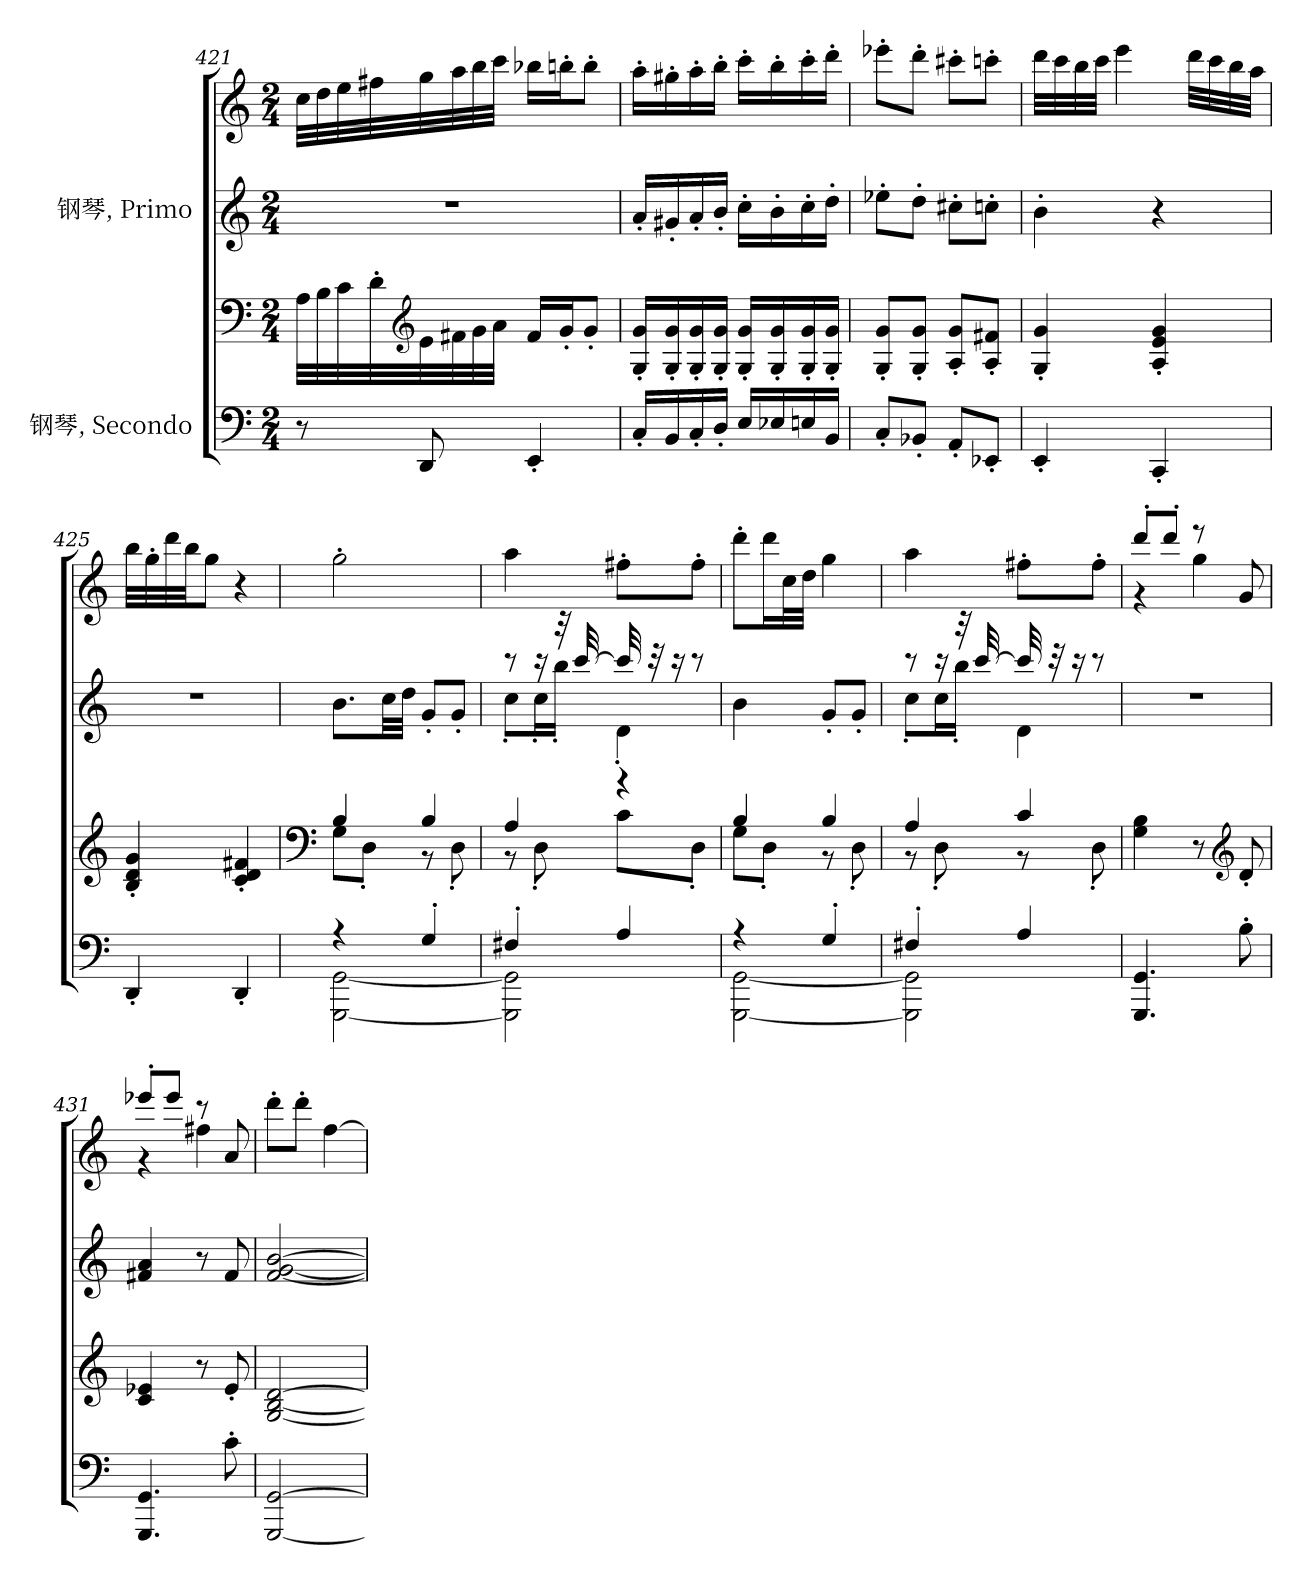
**kern	**kern	**kern	**kern
*part2	*part2	*part1	*part1
*staff4	*staff3	*staff2	*staff1
*I"钢琴, Secondo	*	*I"钢琴, Primo	*
!!LO:LB:g=z
*clefF4	*clefF4	*clefG2	*clefG2
*k[]	*k[]	*k[]	*k[]
*M2/4	*M2/4	*M2/4	*M2/4
=421	=421	=421	=421
8r	32A\LLL	2r	32cc\LLL
.	32B\	.	32dd\
.	32c\	.	32ee\
.	32d'\	.	32ff#X\
*	*clefG2	*	*
8DD/	32e\	.	32gg\
.	32f#X\	.	32aa\
.	32g\	.	32bb\
.	32a\JJJ	.	32ccc\JJJ
4EE'/	16f#/LL	.	16bb-X\LL
.	16g'/J	.	16bbn'\J
.	8g'/J	.	8bb'\J
=422	=422	=422	=422
16C'/LL	16G/' 16g/'LL	16a'/LL	16aa'\LL
16BB/	16G/' 16g/'	16g#X'/	16gg#X'\
16C'/	16G/' 16g/'	16a'/	16aa'\
16D'/JJ	16G/' 16g/'JJ	16b'/JJ	16bb'\JJ
16E/LL	16G/' 16g/'LL	16cc'\LL	16ccc'\LL
16E-X/	16G/' 16g/'	16b'\	16bb'\
16En/	16G/' 16g/'	16cc'\	16ccc'\
16BB/JJ	16G/' 16g/'JJ	16dd'\JJ	16ddd'\JJ
=423	=423	=423	=423
8C'/L	8G/' 8g/'L	8ee-X'\L	8eee-X'\L
8BB-X'/J	8G/' 8g/'J	8dd'\J	8ddd'\J
8AA'/L	8A/' 8g/'L	8cc#X'\L	8ccc#X'\L
8EE-X'/J	8A/' 8f#X/'J	8ccn'\J	8cccn'\J
!!LO:PB:g=z
=424	=424	=424	=424
4EE'/	4G/' 4g/'	4b'\	32ddd\LLL
.	.	.	32ccc\
.	.	.	32bb\
.	.	.	32ccc\JJJ
.	.	.	4eee\
4CC'/	4A/' 4e/' 4g/'	4r	.
.	.	.	32ddd\LLL
.	.	.	32ccc\
.	.	.	32bb\
.	.	.	32aa\JJJ
=425	=425	=425	=425
4DD'/	4B/' 4d/' 4g/'	2r	32bb\LLL
.	.	.	32gg'\
.	.	.	32ddd\
.	.	.	32bb\JJ
.	.	.	8gg\J
4DD'/	4c/' 4d/' 4f#X/'	.	4r
=426	=426	=426	=426
*	*clefF4	*	*
*^	*^	*	*
4r	[2GGG\ [2GG\	4B/	8G\L	8.b\L	2gg'\
.	.	.	8D'\J	.	.
.	.	.	.	32cc\LL	.
.	.	.	.	32dd\JJJ	.
4G'/	.	4B/	8r	8g'/L	.
.	.	.	8D'\	8g'/J	.
=427	=427	=427	=427	=427	=427
*	*	*	*	*^	*
4F#X'/	2GGG\] 2GG\]	4A/	8r	8r	8cc'\L	4aa\
.	.	.	8D'\	16r	16cc'\L	.
.	.	.	.	32r	16bb'\JJ	.
.	.	.	.	[32ccc/	.	.
4A/	.	4r	8c\L	32ccc/]	4d'\	8ff#X'\L
.	.	.	.	32r	.	.
.	.	.	.	16r	.	.
.	.	.	8D'\J	8r	.	8ff#'\J
*	*	*	*	*v	*v	*
!!LO:LB:g=z
=428	=428	=428	=428	=428	=428
4r	[2GGG\ [2GG\	4B/	8G\L	4b\	8ddd'\L
.	.	.	8D'\J	.	16ddd\L
.	.	.	.	.	32cc\L
.	.	.	.	.	32dd\JJJ
4G'/	.	4B/	8r	8g'/L	4gg\
.	.	.	8D'\	8g'/J	.
=429	=429	=429	=429	=429	=429
*	*	*	*	*^	*
4F#X'/	2GGG\] 2GG\]	4A/	8r	8r	8cc'\L	4aa\
.	.	.	8D'\	16r	16cc\L	.
.	.	.	.	32r	16bb'\JJ	.
.	.	.	.	[32ccc/	.	.
4A/	.	4c/	8r	32ccc/]	4d\	8ff#X'\L
.	.	.	.	32r	.	.
.	.	.	.	16r	.	.
.	.	.	8D'\	8r	.	8ff#'\J
*v	*v	*	*	*v	*v	*
*	*v	*v	*	*
=430	=430	=430	=430
*	*	*	*^
4.GGG/ 4.GG/	4G\ 4B\	2r	8ddd'/L	4r
.	.	.	8ddd'/J	.
.	8r	.	8r	4gg\
*	*clefG2	*	*	*
8B'\	8d'/	.	8g/	.
=431	=431	=431	=431	=431
4.GGG/ 4.GG/	4c/ 4e-X/	4f#X/ 4a/	8eee-X'/L	4r
.	.	.	8eee-/J	.
.	8r	8r	8r	4ff#X\
8c'\	8e-'/	8f#/	8a/	.
*	*	*	*v	*v
=432	=432	=432	=432
[2GGG/ [2GG/	[2G/ [2B/ [2d/	[2f/ [2g/ [2b/	8ddd'\L
.	.	.	8ddd'\J
.	.	.	[4ff\
=	=	=	=
*-	*-	*-	*-
